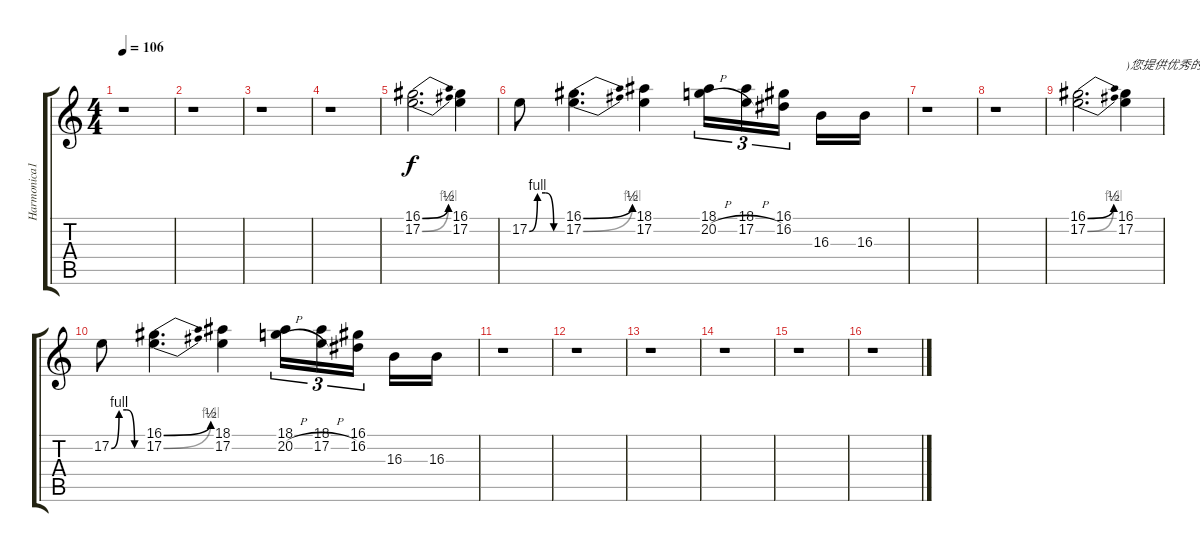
\track ("Harmonica1" "Harmonica1") {instrument harmonica}
\staff {score tabs}
\tuning (E4 B3 G3 D3 A2 E2) {hide}
\ts (4 4)
\tempo 106
\clef g2
\ks c
r.1{dy f} |
r.1 |
r.1 |
r.1 |
(16.1{be (bend 0 0 60 2)} 17.2{be (bend 0 0 60 4)}).2{d} (16.1 17.2).4 |
17.2{be (custom 0 0 15 4 30 4 45 0 60 0)}.8 (16.1{be (bend 0 0 60 2)} 17.2{be (bend 0 0 60 4)}).4{d} (18.1 17.2).4 (18.1 20.2{h}).16{tu (3 2)} (18.1 17.2{h}).16{tu (3 2)} (16.1 16.2).16{tu (3 2) beam splitsecondary} 16.3.16 16.3.16 |
r.1 |
r.1 |
(16.1{be (bend 0 0 60 2)} 17.2{be (bend 0 0 60 4)}).2{d} (16.1 17.2).4{txt ")您提供优秀的GTP"} |
17.2{be (custom 0 0 15 4 30 4 45 0 60 0)}.8 (16.1{be (bend 0 0 60 2)} 17.2{be (bend 0 0 60 4)}).4{d} (18.1 17.2).4 (18.1 20.2{h}).16{tu (3 2)} (18.1 17.2{h}).16{tu (3 2)} (16.1 16.2).16{tu (3 2) beam splitsecondary} 16.3.16 16.3.16 |
r.1 |
r.1 |
r.1 |
r.1 |
r.1 |
r.1
